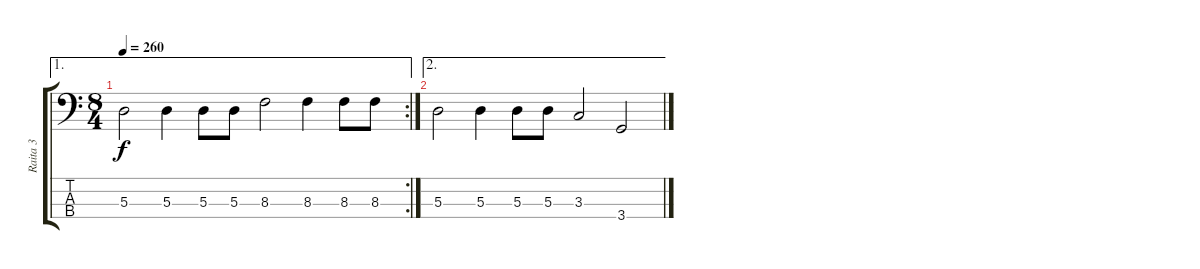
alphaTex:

\track ("Raita 3" "Raita 3") {instrument electricbassfinger}
\staff {score tabs}
\tuning (G2 D2 A1 E1) {hide}
\ae 1
\rc 2
\ts (8 4)
\tempo 260
\clef f4
\ks c
5.3.2{dy f} 5.3.4 5.3.8 5.3.8 8.3.2 8.3.4 8.3.8 8.3.8 |
\ae 2
5.3.2 5.3.4 5.3.8 5.3.8 3.3.2 3.4.2
